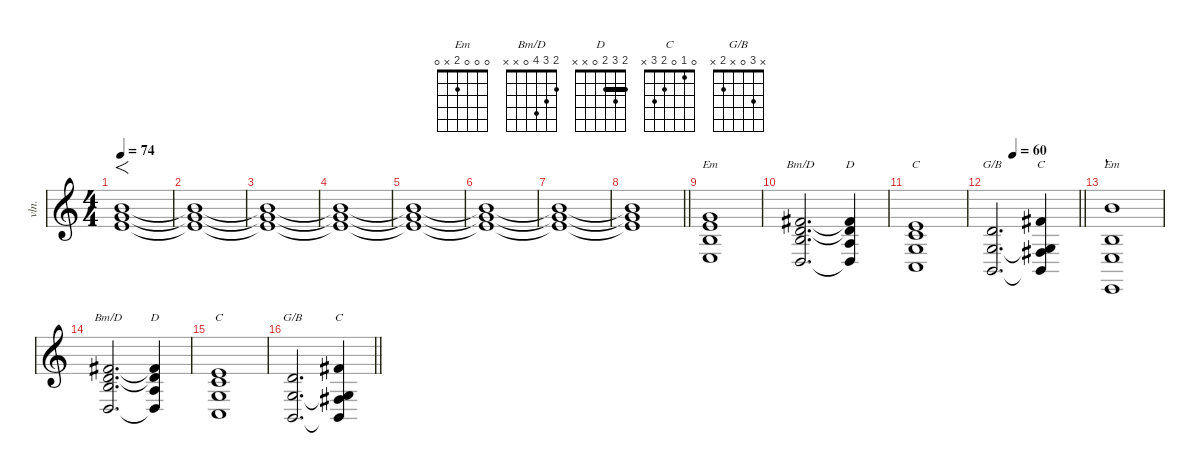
\defaultSystemsLayout 4
\hideDynamics
\bracketExtendMode nobrackets
\otherSystemsTrackNameOrientation horizontal
\track ("Synth" "vln.") {instrument synthstrings1}
\staff {score}
\tuning (E4 B3 G3 D3 A2 E2)
\chord ("Em" 3 5 4 2 x x)
\chord ("Bm/D" 2 3 4 0 x x)
\chord ("D" 2 3 2 0 x x) {barre 2}
\chord ("C" 0 1 0 x 3 x)
\chord ("G/B" x 3 0 x 2 x)
\chord ("C" 0 1 0 2 3 x)
\chord ("Em" 0 0 0 2 x 0)
\ts (4 4)
\beaming (8 2 2 2 2)
\tempo 74
\clef g2
\ks c
(7.1 8.2 9.3).1{f dy f instrument synthstrings1} |
(7.1{t} 8.2{t} 9.3{t}).1 |
(7.1{t} 8.2{t} 9.3{t}).1 |
(7.1{t} 8.2{t} 9.3{t}).1 |
(7.1{t} 8.2{t} 9.3{t}).1 |
(7.1{t} 8.2{t} 9.3{t}).1 |
(7.1{t} 8.2{t} 9.3{t}).1 |
\barLineRight lightlight
(7.1{t} 8.2{t} 9.3{t}).1 |
\section ("" "")
(3.1 5.2 4.3 2.4).1{ch "Em" dy mf} |
(2.1{acc #} 3.2 4.3 0.4).2{d ch "Bm/D"} (2.1{t acc #} 3.2{t} 2.3 0.4{t}).4{ch "D"} |
(0.1 1.2 0.3 3.5).1{ch "C"} |
\tempo (60 0.25)
\barLineRight lightlight
(3.2 0.3 2.5).2{d ch "G/B"} (7.2{acc #} 0.3{t} 4.4{acc #} 2.5{t}).4{ch "C"} |
\section ("" "'")
(7.1 0.2 2.4 0.6).1{ch "Em"} |
(2.1{acc #} 3.2 4.3 0.4).2{d ch "Bm/D"} (2.1{t acc #} 3.2{t} 2.3 0.4{t}).4{ch "D"} |
(0.1 1.2 0.3 3.5).1{ch "C"} |
\barLineRight lightlight
(3.2 0.3 2.5).2{d ch "G/B"} (7.2{acc #} 0.3{t} 4.4{acc #} 2.5{t}).4{ch "C"}
